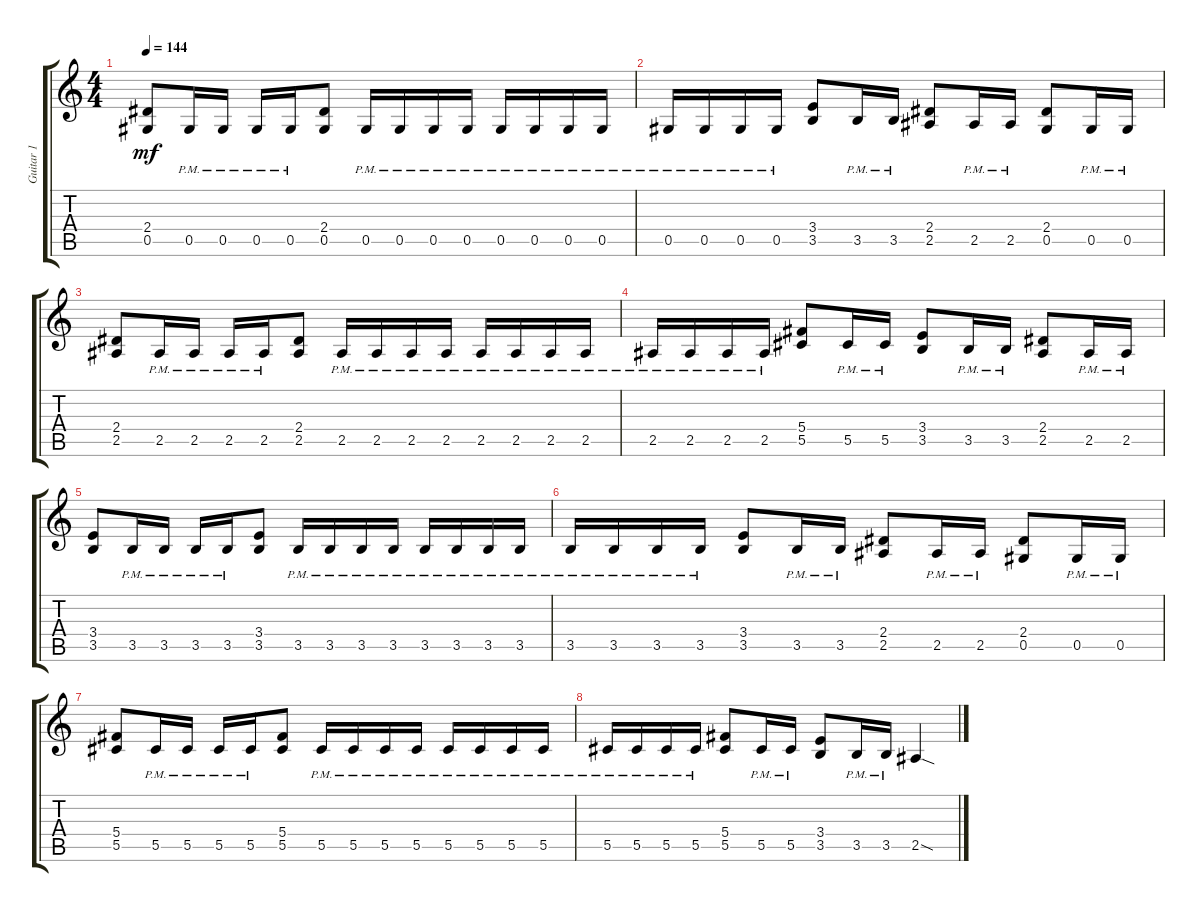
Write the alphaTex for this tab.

\track ("Guitar 1" "Guitar 1") {instrument distortionguitar}
\staff {score tabs}
\tuning (Eb4 Bb3 Gb3 Db3 Ab2 Eb2) {hide}
\ts (4 4)
\tempo 144
\clef g2
\ks c
(2.4 0.5).8{dy mf} 0.5{pm}.16 0.5{pm}.16 0.5{pm}.16 0.5{pm}.16 (2.4 0.5).8 0.5{pm}.16 0.5{pm}.16 0.5{pm}.16 0.5{pm}.16 0.5{pm}.16 0.5{pm}.16 0.5{pm}.16 0.5{pm}.16 |
0.5{pm}.16 0.5{pm}.16 0.5{pm}.16 0.5{pm}.16 (3.4 3.5).8 3.5{pm}.16 3.5{pm}.16 (2.4 2.5).8 2.5{pm}.16 2.5{pm}.16 (2.4 0.5).8 0.5{pm}.16 0.5{pm}.16 |
(2.4 2.5).8 2.5{pm}.16 2.5{pm}.16 2.5{pm}.16 2.5{pm}.16 (2.4 2.5).8 2.5{pm}.16 2.5{pm}.16 2.5{pm}.16 2.5{pm}.16 2.5{pm}.16 2.5{pm}.16 2.5{pm}.16 2.5{pm}.16 |
2.5{pm}.16 2.5{pm}.16 2.5{pm}.16 2.5{pm}.16 (5.4 5.5).8 5.5{pm}.16 5.5{pm}.16 (3.4 3.5).8 3.5{pm}.16 3.5{pm}.16 (2.4 2.5).8 2.5{pm}.16 2.5{pm}.16 |
(3.4 3.5).8 3.5{pm}.16 3.5{pm}.16 3.5{pm}.16 3.5{pm}.16 (3.4 3.5).8 3.5{pm}.16 3.5{pm}.16 3.5{pm}.16 3.5{pm}.16 3.5{pm}.16 3.5{pm}.16 3.5{pm}.16 3.5{pm}.16 |
3.5{pm}.16 3.5{pm}.16 3.5{pm}.16 3.5{pm}.16 (3.4 3.5).8 3.5{pm}.16 3.5{pm}.16 (2.4 2.5).8 2.5{pm}.16 2.5{pm}.16 (2.4 0.5).8 0.5{pm}.16 0.5{pm}.16 |
(5.4 5.5).8 5.5{pm}.16 5.5{pm}.16 5.5{pm}.16 5.5{pm}.16 (5.4 5.5).8 5.5{pm}.16 5.5{pm}.16 5.5{pm}.16 5.5{pm}.16 5.5{pm}.16 5.5{pm}.16 5.5{pm}.16 5.5{pm}.16 |
5.5{pm}.16 5.5{pm}.16 5.5{pm}.16 5.5{pm}.16 (5.4 5.5).8 5.5{pm}.16 5.5{pm}.16 (3.4 3.5).8 3.5{pm}.16 3.5{pm}.16 2.5{sod}.4
